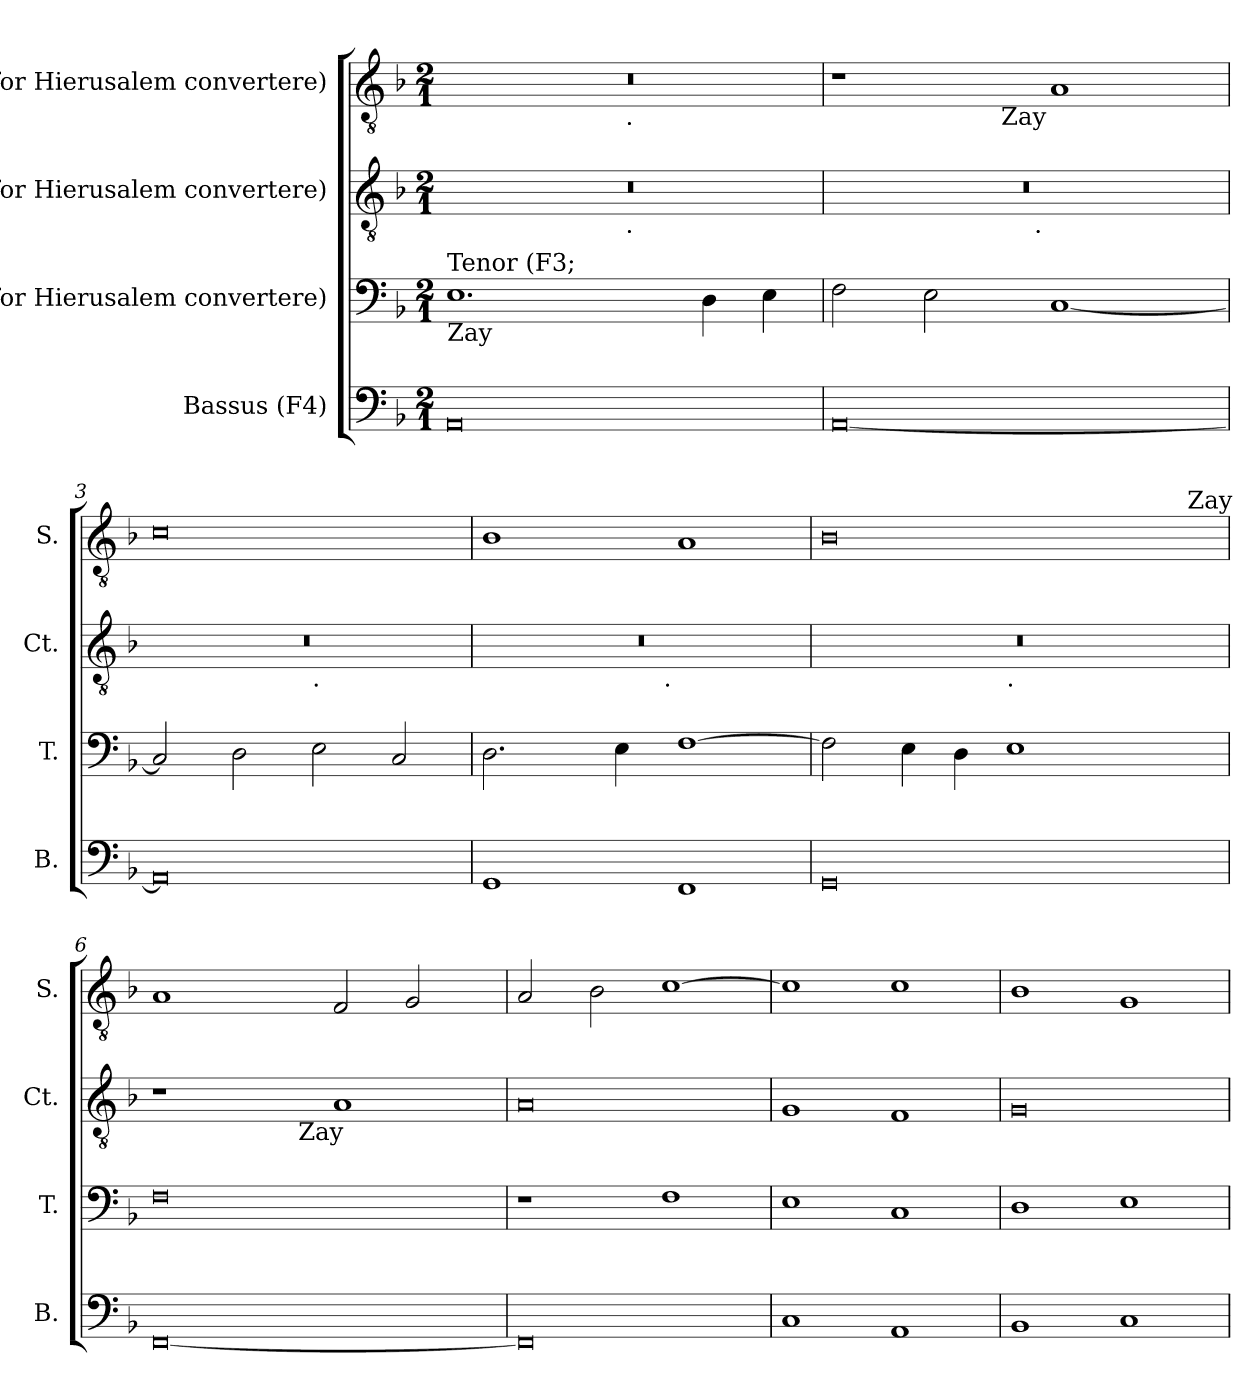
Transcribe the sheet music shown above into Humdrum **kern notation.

**kern	**kern	**kern	**kern
*part4	*part3	*part2	*part1
*staff4	*staff3	*staff2	*staff1
*I"Bassus (F4)	*I"C4 for Hierusalem convertere)	*I"C3 for Hierusalem convertere)	*I"C1 for Hierusalem convertere)
*I'B.	*I'T.	*I'Ct.	*I'S.
*clefF4	*clefF4	*clefGv2	*clefGv2
*k[b-]	*k[b-]	*k[b-]	*k[b-]
*F:	*F:	*F:	*F:
*M2/1	*M2/1	*M2/1	*M2/1
=1	=1	=1	=1
!	!	!LO:TX:a:t=Contratenor (C4;	!
!	!LO:TX:b:t=Zay	!	!
!	!LO:TX:a:t=Tenor (F3;	!	!
*	*	*^	*^
0AA	1.E	0r	1ryy	0r	1ryy
.	.	.	8ryy	.	8ryy
!	!	!	!	!	!LO:TX:b:t=.
!	!	!	!LO:TX:b:t=.	!	!
.	.	.	2..ryy	.	2..ryy
.	4D\	.	.	.	.
.	4E\	.	.	.	.
=2	=2	=2	=2	=2	=2
[<0AA	2F\	0r	2ryy	1r	2..ryy
.	2E\	.	4...ryy	.	.
!	!	!	!	!	!LO:TX:b:t=Zay
.	.	.	.	.	1ryy
!	!	!	!LO:TX:b:t=.	!	!
.	.	.	1ryy	.	.
.	[<1C	.	.	1A	.
.	.	.	.	.	8ryy
.	.	.	32ryy	.	.
*	*	*	*	*v	*v
=3	=3	=3	=3	=3
0AA]	2C/]	0r	1ryy	0c
.	2D\	.	.	.
!	!	!	!LO:TX:b:t=.	!
.	2E\	.	1ryy	.
.	2C/	.	.	.
=4	=4	=4	=4	=4
1GG	2.D\	0r	2ryy	1B-
.	.	.	4...ryy	.
.	4E\	.	.	.
!	!	!	!LO:TX:b:t=.	!
.	.	.	1ryy	.
1FF	[<1F	.	.	1A
.	.	.	32ryy	.
!!LO:LB:g=z
=5	=5	=5	=5	=5
*	*	*	*	*^
0GG	2F\]	0r	1ryy	0B-	1ryy
.	4E\	.	.	.	.
.	4D\	.	.	.	.
!	!	!	!LO:TX:b:t=.	!	!
.	1E	.	1ryy	.	2ryy
.	.	.	.	.	4ryy
.	.	.	.	.	8ryy
.	.	.	.	.	32ryy
!	!	!	!	!	!LO:TX:a:t=Zay
.	.	.	.	.	16.ryy
*	*	*	*	*v	*v
=6	=6	=6	=6	=6
[<0FF	0F	1r	2ryy	1A
.	.	.	4ryy	.
.	.	.	16.ryy	.
!	!	!	!LO:TX:b:t=Zay	!
.	.	.	1ryy	.
.	.	1A	.	2F/
.	.	.	.	2G/
.	.	.	8ryy	.
.	.	.	32ryy	.
*	*	*v	*v	*
=7	=7	=7	=7
0FF]	1r	0A	2A/
.	.	.	2B-\
.	1F	.	[>1c
=8	=8	=8	=8
1C	1E	1G	1c]
1AA	1C	1F	1c
=9	=9	=9	=9
1BB-	1D	0G	1B-
1C	1E	.	1G
=	=	=	=
*-	*-	*-	*-
